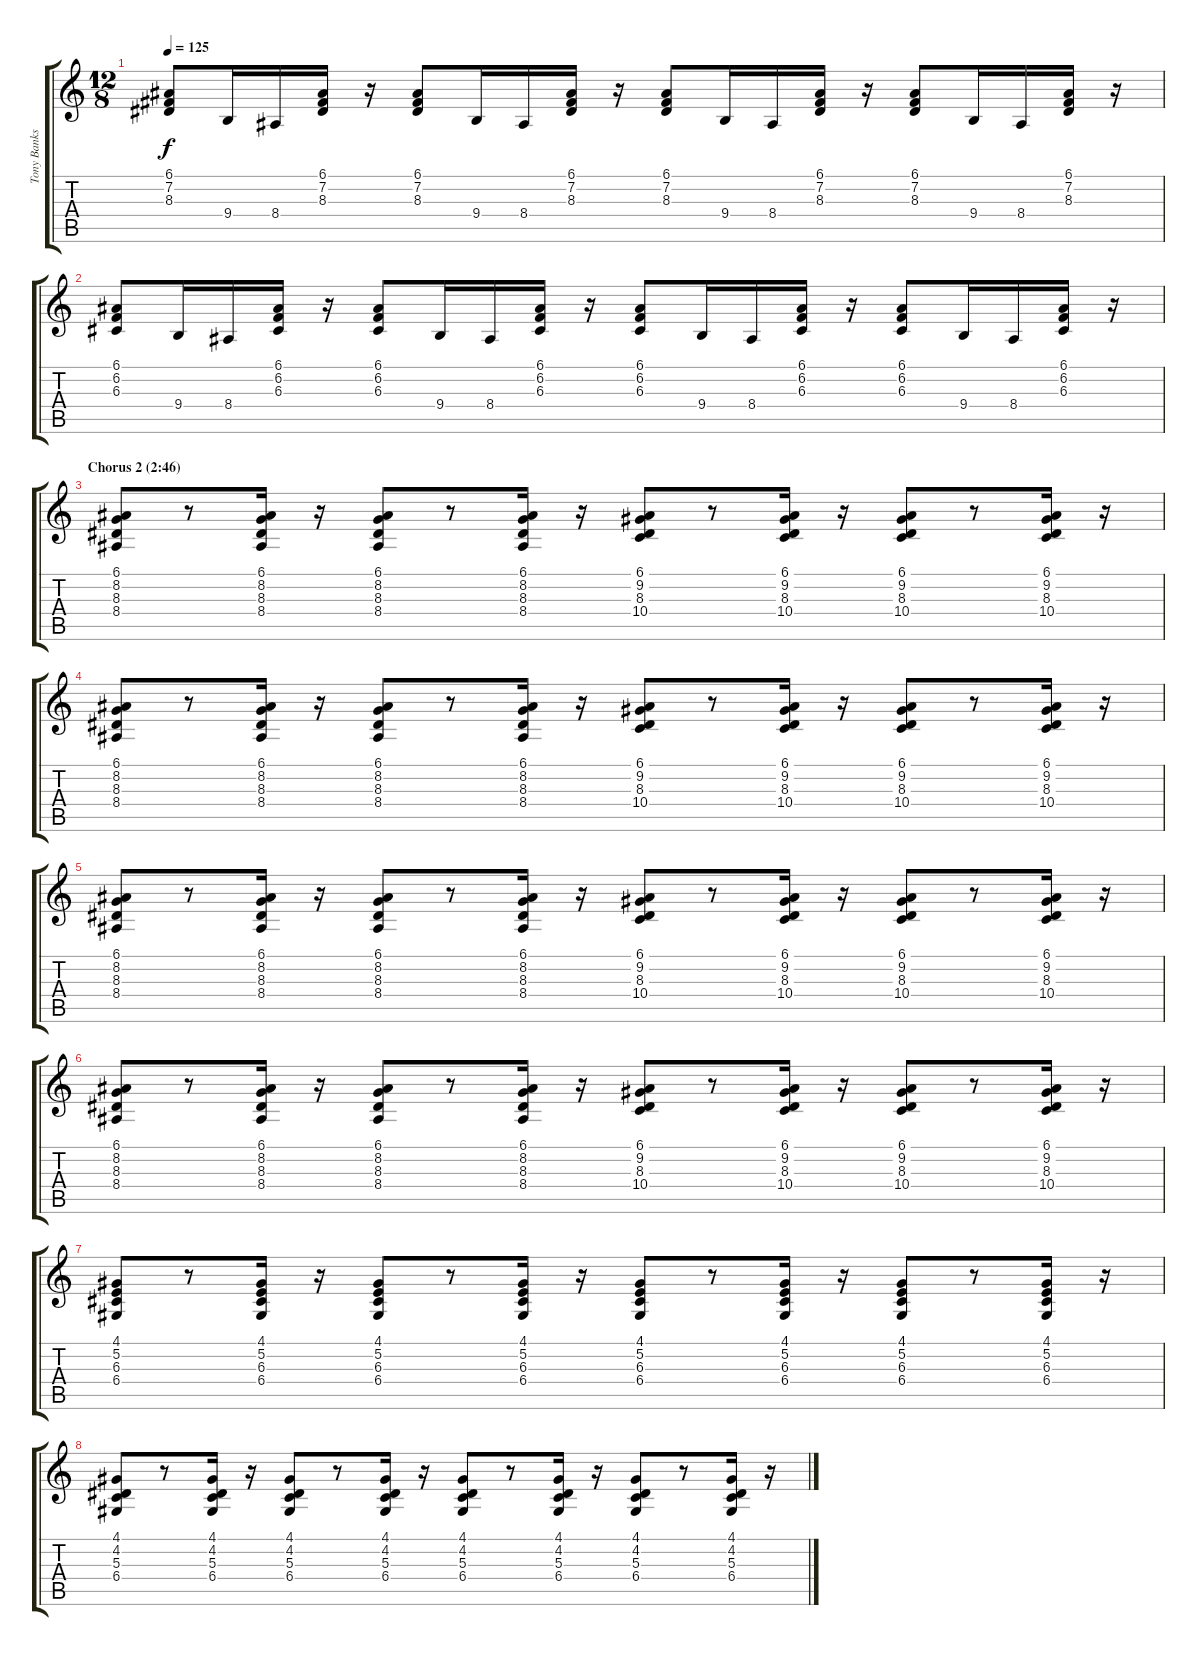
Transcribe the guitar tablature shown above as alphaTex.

\track ("Tony Banks (organ)" "Tony Banks") {instrument drawbarorgan}
\staff {score tabs}
\tuning (E4 B3 G3 D3 A2 E2) {hide}
\ts (12 8)
\tempo 125
\clef g2
\ks c
(6.1 7.2 8.3).8{dy f} 9.4.16 8.4.16 (6.1 7.2 8.3).16 r.16 (6.1 7.2 8.3).8 9.4.16 8.4.16 (6.1 7.2 8.3).16 r.16 (6.1 7.2 8.3).8 9.4.16 8.4.16 (6.1 7.2 8.3).16 r.16 (6.1 7.2 8.3).8 9.4.16 8.4.16 (6.1 7.2 8.3).16 r.16 |
(6.1 6.2 6.3).8 9.4.16 8.4.16 (6.1 6.2 6.3).16 r.16 (6.1 6.2 6.3).8 9.4.16 8.4.16 (6.1 6.2 6.3).16 r.16 (6.1 6.2 6.3).8 9.4.16 8.4.16 (6.1 6.2 6.3).16 r.16 (6.1 6.2 6.3).8 9.4.16 8.4.16 (6.1 6.2 6.3).16 r.16 |
\section ("" "Chorus 2 (2:46)")
(6.1 8.2 8.3 8.4).8 r.8 (6.1 8.2 8.3 8.4).16 r.16 (6.1 8.2 8.3 8.4).8 r.8 (6.1 8.2 8.3 8.4).16 r.16 (6.1 9.2 8.3 10.4).8 r.8 (6.1 9.2 8.3 10.4).16 r.16 (6.1 9.2 8.3 10.4).8 r.8 (6.1 9.2 8.3 10.4).16 r.16 |
(6.1 8.2 8.3 8.4).8 r.8 (6.1 8.2 8.3 8.4).16 r.16 (6.1 8.2 8.3 8.4).8 r.8 (6.1 8.2 8.3 8.4).16 r.16 (6.1 9.2 8.3 10.4).8 r.8 (6.1 9.2 8.3 10.4).16 r.16 (6.1 9.2 8.3 10.4).8 r.8 (6.1 9.2 8.3 10.4).16 r.16 |
(6.1 8.2 8.3 8.4).8 r.8 (6.1 8.2 8.3 8.4).16 r.16 (6.1 8.2 8.3 8.4).8 r.8 (6.1 8.2 8.3 8.4).16 r.16 (6.1 9.2 8.3 10.4).8 r.8 (6.1 9.2 8.3 10.4).16 r.16 (6.1 9.2 8.3 10.4).8 r.8 (6.1 9.2 8.3 10.4).16 r.16 |
(6.1 8.2 8.3 8.4).8 r.8 (6.1 8.2 8.3 8.4).16 r.16 (6.1 8.2 8.3 8.4).8 r.8 (6.1 8.2 8.3 8.4).16 r.16 (6.1 9.2 8.3 10.4).8 r.8 (6.1 9.2 8.3 10.4).16 r.16 (6.1 9.2 8.3 10.4).8 r.8 (6.1 9.2 8.3 10.4).16 r.16 |
(4.1 5.2 6.3 6.4).8 r.8 (4.1 5.2 6.3 6.4).16 r.16 (4.1 5.2 6.3 6.4).8 r.8 (4.1 5.2 6.3 6.4).16 r.16 (4.1 5.2 6.3 6.4).8 r.8 (4.1 5.2 6.3 6.4).16 r.16 (4.1 5.2 6.3 6.4).8 r.8 (4.1 5.2 6.3 6.4).16 r.16 |
(4.1 4.2 5.3 6.4).8 r.8 (4.1 4.2 5.3 6.4).16 r.16 (4.1 4.2 5.3 6.4).8 r.8 (4.1 4.2 5.3 6.4).16 r.16 (4.1 4.2 5.3 6.4).8 r.8 (4.1 4.2 5.3 6.4).16 r.16 (4.1 4.2 5.3 6.4).8 r.8 (4.1 4.2 5.3 6.4).16 r.16
